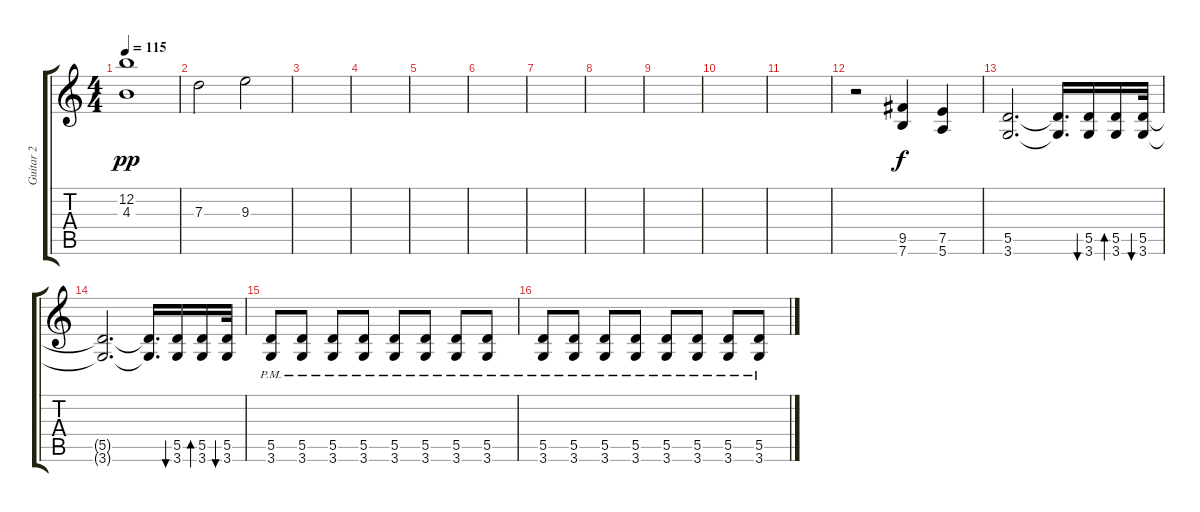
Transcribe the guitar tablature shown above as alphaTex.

\track ("Guitar 2" "Guitar 2") {instrument distortionguitar}
\staff {score tabs}
\tuning (E4 B3 G3 D3 A2 E2) {hide}
\ts (4 4)
\tempo 115
\clef g2
\ks c
(12.2 4.3).1{dy pp} |
7.3.2 9.3.2 |
|
|
|
|
|
|
|
|
|
r.2{volume 13} (9.5 7.6).4{dy f} (7.5 5.6).4 |
(5.5 3.6).2{d} (5.5{t} 3.6{t}).16{d} (5.5 3.6).16{bu 60} (5.5 3.6).16{bd 60} (5.5 3.6).32{bu 60} |
(5.5{t} 3.6{t}).2{d} (5.5{t} 3.6{t}).16{d} (5.5 3.6).16{bu 60} (5.5 3.6).16{bd 60} (5.5 3.6).32{bu 60} |
(5.5{pm} 3.6{pm}).8 (5.5{pm} 3.6{pm}).8 (5.5{pm} 3.6{pm}).8 (5.5{pm} 3.6{pm}).8 (5.5{pm} 3.6{pm}).8 (5.5{pm} 3.6{pm}).8 (5.5{pm} 3.6{pm}).8 (5.5{pm} 3.6{pm}).8 |
(5.5{pm} 3.6{pm}).8 (5.5{pm} 3.6{pm}).8 (5.5{pm} 3.6{pm}).8 (5.5{pm} 3.6{pm}).8 (5.5{pm} 3.6{pm}).8 (5.5{pm} 3.6{pm}).8 (5.5{pm} 3.6{pm}).8 (5.5{pm} 3.6{pm}).8
